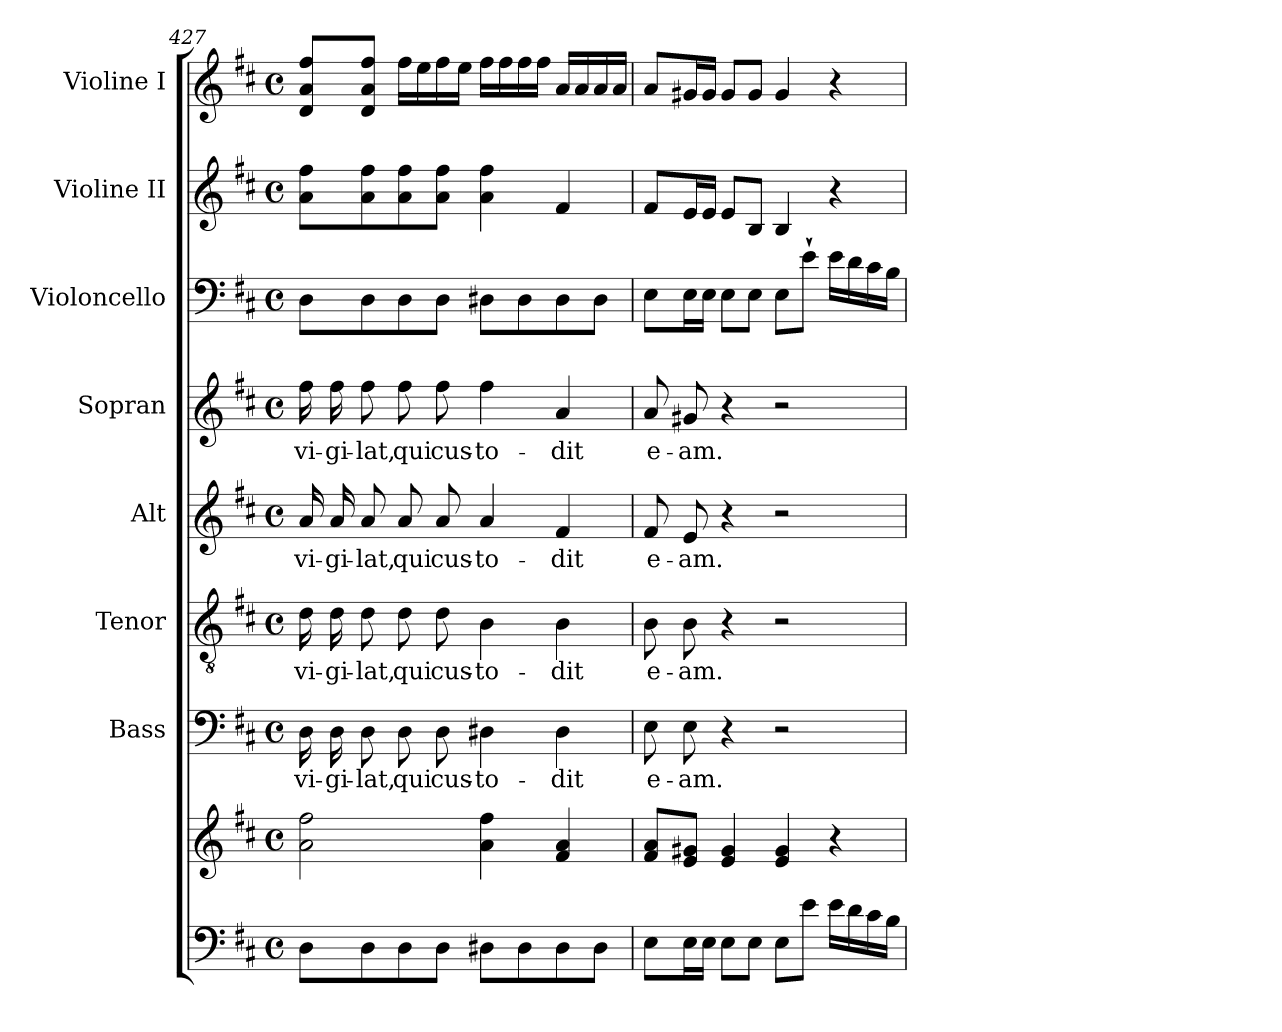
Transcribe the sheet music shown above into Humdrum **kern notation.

**kern	**kern	**kern	**text	**kern	**text	**kern	**text	**kern	**text	**kern	**kern	**kern
*part8	*part8	*part7	*part7	*part6	*part6	*part5	*part5	*part4	*part4	*part3	*part2	*part1
*staff9	*staff8	*staff7	*staff7	*staff6	*staff6	*staff5	*staff5	*staff4	*staff4	*staff3	*staff2	*staff1
*	*	*I"Bass	*	*I"Tenor	*	*I"Alt	*	*I"Sopran	*	*I"Violoncello	*I"Violine II	*I"Violine I
*	*	*I'B.	*	*I'T.	*	*I'A.	*	*I'S.	*	*I'Vc.	*I'Vl. II	*I'Vl. I
*clefF4	*clefG2	*clefF4	*	*clefGv2	*	*clefG2	*	*clefG2	*	*clefF4	*clefG2	*clefG2
*	*	*	*	*	*	*	*	*	*	*ITrd7c12	*	*
*k[f#c#]	*k[f#c#]	*k[f#c#]	*	*k[f#c#]	*	*k[f#c#]	*	*k[f#c#]	*	*k[f#c#]	*k[f#c#]	*k[f#c#]
*D:	*D:	*D:	*	*D:	*	*D:	*	*D:	*	*D:	*D:	*D:
*M4/4	*M4/4	*M4/4	*	*M4/4	*	*M4/4	*	*M4/4	*	*M4/4	*M4/4	*M4/4
*met(c)	*met(c)	*met(c)	*	*met(c)	*	*met(c)	*	*met(c)	*	*met(c)	*met(c)	*met(c)
=427	=427	=427	=427	=427	=427	=427	=427	=427	=427	=427	=427	=427
!	!	!	!LO:LY:b	!	!LO:LY:b	!	!LO:LY:b	!	!LO:LY:b	!	!	!
8D\L	2a\ 2ff#\	16D\	vi-	16d\	vi-	16a/	vi-	16ff#\	vi-	8DD\L	8a\ 8ff#\L	8d/ 8a/ 8ff#/L
!	!	!	!LO:LY:b	!	!LO:LY:b	!	!LO:LY:b	!	!LO:LY:b	!	!	!
.	.	16D\	-gi-	16d\	-gi-	16a/	-gi-	16ff#\	-gi-	.	.	.
!	!	!	!LO:LY:b	!	!LO:LY:b	!	!LO:LY:b	!	!LO:LY:b	!	!	!
8D\	.	8D\	-lat,	8d\	-lat,	8a/	-lat,	8ff#\	-lat,	8DD\	8a\ 8ff#\	8d/ 8a/ 8ff#/J
!	!	!	!LO:LY:b	!	!LO:LY:b	!	!LO:LY:b	!	!LO:LY:b	!	!	!
8D\	.	8D\	qui	8d\	qui	8a/	qui	8ff#\	qui	8DD\	8a\ 8ff#\	16ff#\LL
.	.	.	.	.	.	.	.	.	.	.	.	16ee\
!	!	!	!LO:LY:b	!	!LO:LY:b	!	!LO:LY:b	!	!LO:LY:b	!	!	!
8D\J	.	8D\	cus-	8d\	cus-	8a/	cus-	8ff#\	cus-	8DD\J	8a\ 8ff#\J	16ff#\
.	.	.	.	.	.	.	.	.	.	.	.	16ee\JJ
!	!	!	!LO:LY:b	!	!LO:LY:b	!	!LO:LY:b	!	!LO:LY:b	!	!	!
8D#X\L	4a\ 4ff#\	4D#X\	-to-	4B\	-to-	4a/	-to-	4ff#\	-to-	8DD#X\L	4a\ 4ff#\	16ff#\LL
.	.	.	.	.	.	.	.	.	.	.	.	16ff#\
8D#\	.	.	.	.	.	.	.	.	.	8DD#\	.	16ff#\
.	.	.	.	.	.	.	.	.	.	.	.	16ff#\JJ
!	!	!	!LO:LY:b	!	!LO:LY:b	!	!LO:LY:b	!	!LO:LY:b	!	!	!
8D#\	4f#/ 4a/	4D#\	-dit	4B\	-dit	4f#/	-dit	4a/	-dit	8DD#\	4f#/	16a/LL
.	.	.	.	.	.	.	.	.	.	.	.	16a/
8D#\J	.	.	.	.	.	.	.	.	.	8DD#\J	.	16a/
.	.	.	.	.	.	.	.	.	.	.	.	16a/JJ
!!LO:PB:g=z
=428	=428	=428	=428	=428	=428	=428	=428	=428	=428	=428	=428	=428
!	!	!	!LO:LY:b	!	!LO:LY:b	!	!LO:LY:b	!	!LO:LY:b	!	!	!
8E\L	8f#/ 8a/L	8E\	e-	8B\	e-	8f#/	e-	8a/	e-	8EE\L	8f#/L	8a/L
!	!	!	!LO:LY:b	!	!LO:LY:b	!	!LO:LY:b	!	!LO:LY:b	!	!	!
16E\L	8e/ 8g#X/J	8E\	-am.	8B\	-am.	8e/	-am.	8g#X/	-am.	16EE\L	16e/L	16g#X/L
16E\JJ	.	.	.	.	.	.	.	.	.	16EE\JJ	16e/JJ	16g#/JJ
8E\L	4e/ 4g#/	4r	.	4r	.	4r	.	4r	.	8EE\L	8e/L	8g#/L
8E\J	.	.	.	.	.	.	.	.	.	8EE\J	8B/J	8g#/J
8E\L	4e/ 4g#/	2r	.	2r	.	2r	.	2r	.	8EE\L	4B/	4g#/
8e\J	.	.	.	.	.	.	.	.	.	8E`>\J	.	.
16e\LL	4r	.	.	.	.	.	.	.	.	16E\LL	4r	4r
16d\	.	.	.	.	.	.	.	.	.	16D\	.	.
16c#\	.	.	.	.	.	.	.	.	.	16C#\	.	.
16B\JJ	.	.	.	.	.	.	.	.	.	16BB\JJ	.	.
=	=	=	=	=	=	=	=	=	=	=	=	=
*-	*-	*-	*-	*-	*-	*-	*-	*-	*-	*-	*-	*-
